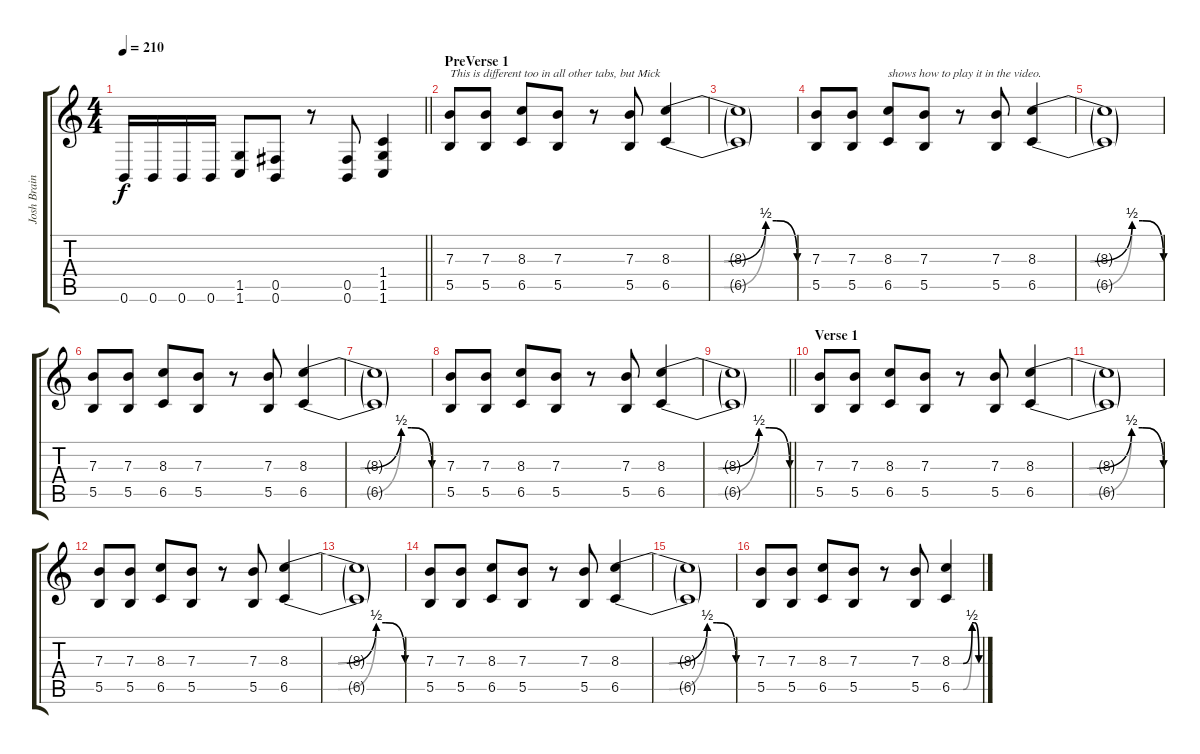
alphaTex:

\track ("Josh Brainard" "Josh Brain") {instrument distortionguitar}
\staff {score tabs}
\tuning (Db4 Ab3 E3 B2 Gb2 B1) {hide}
\ts (4 4)
\tempo 210
\clef g2
\barLineRight lightlight
\ks c
0.6.16{dy f} 0.6.16 0.6.16 0.6.16 (1.5 1.6).8 (0.5 0.6).8 r.8 (0.5 0.6).8 (1.4 1.5 1.6).4 |
\section ("" "PreVerse 1")
(7.3 5.5).8{txt "This is different too in all other tabs, but Mick" volume 10} (7.3 5.5).8 (8.3 6.5).8 (7.3 5.5).8 r.8 (7.3 5.5).8 (8.3{be (custom 0 0 25 0 45 2 50 2 60 0)} 6.5{be (custom 0 0 25 0 45 2 50 2 60 0)}).4 |
(8.3{t} 6.5{t}).1 |
(7.3 5.5).8 (7.3 5.5).8 (8.3 6.5).8{txt "shows how to play it in the video."} (7.3 5.5).8 r.8 (7.3 5.5).8 (8.3{be (custom 0 0 25 0 45 2 50 2 60 0)} 6.5{be (custom 0 0 25 0 45 2 50 2 60 0)}).4 |
(8.3{t} 6.5{t}).1 |
(7.3 5.5).8 (7.3 5.5).8 (8.3 6.5).8 (7.3 5.5).8 r.8 (7.3 5.5).8 (8.3{be (custom 0 0 25 0 45 2 50 2 60 0)} 6.5{be (custom 0 0 25 0 45 2 50 2 60 0)}).4 |
(8.3{t} 6.5{t}).1 |
(7.3 5.5).8 (7.3 5.5).8 (8.3 6.5).8 (7.3 5.5).8 r.8 (7.3 5.5).8 (8.3{be (custom 0 0 25 0 45 2 50 2 60 0)} 6.5{be (custom 0 0 25 0 45 2 50 2 60 0)}).4 |
\barLineRight lightlight
(8.3{t} 6.5{t}).1 |
\section ("" "Verse 1")
(7.3 5.5).8 (7.3 5.5).8 (8.3 6.5).8 (7.3 5.5).8 r.8 (7.3 5.5).8 (8.3{be (custom 0 0 25 0 45 2 50 2 60 0)} 6.5{be (custom 0 0 25 0 45 2 50 2 60 0)}).4 |
(8.3{t} 6.5{t}).1 |
(7.3 5.5).8 (7.3 5.5).8 (8.3 6.5).8 (7.3 5.5).8 r.8 (7.3 5.5).8 (8.3{be (custom 0 0 25 0 45 2 50 2 60 0)} 6.5{be (custom 0 0 25 0 45 2 50 2 60 0)}).4 |
(8.3{t} 6.5{t}).1 |
(7.3 5.5).8 (7.3 5.5).8 (8.3 6.5).8 (7.3 5.5).8 r.8 (7.3 5.5).8 (8.3{be (custom 0 0 25 0 45 2 50 2 60 0)} 6.5{be (custom 0 0 25 0 45 2 50 2 60 0)}).4 |
(8.3{t} 6.5{t}).1 |
(7.3 5.5).8 (7.3 5.5).8 (8.3 6.5).8 (7.3 5.5).8 r.8 (7.3 5.5).8 (8.3{be (custom 0 0 25 0 45 2 50 2 60 0)} 6.5{be (custom 0 0 25 0 45 2 50 2 60 0)}).4
